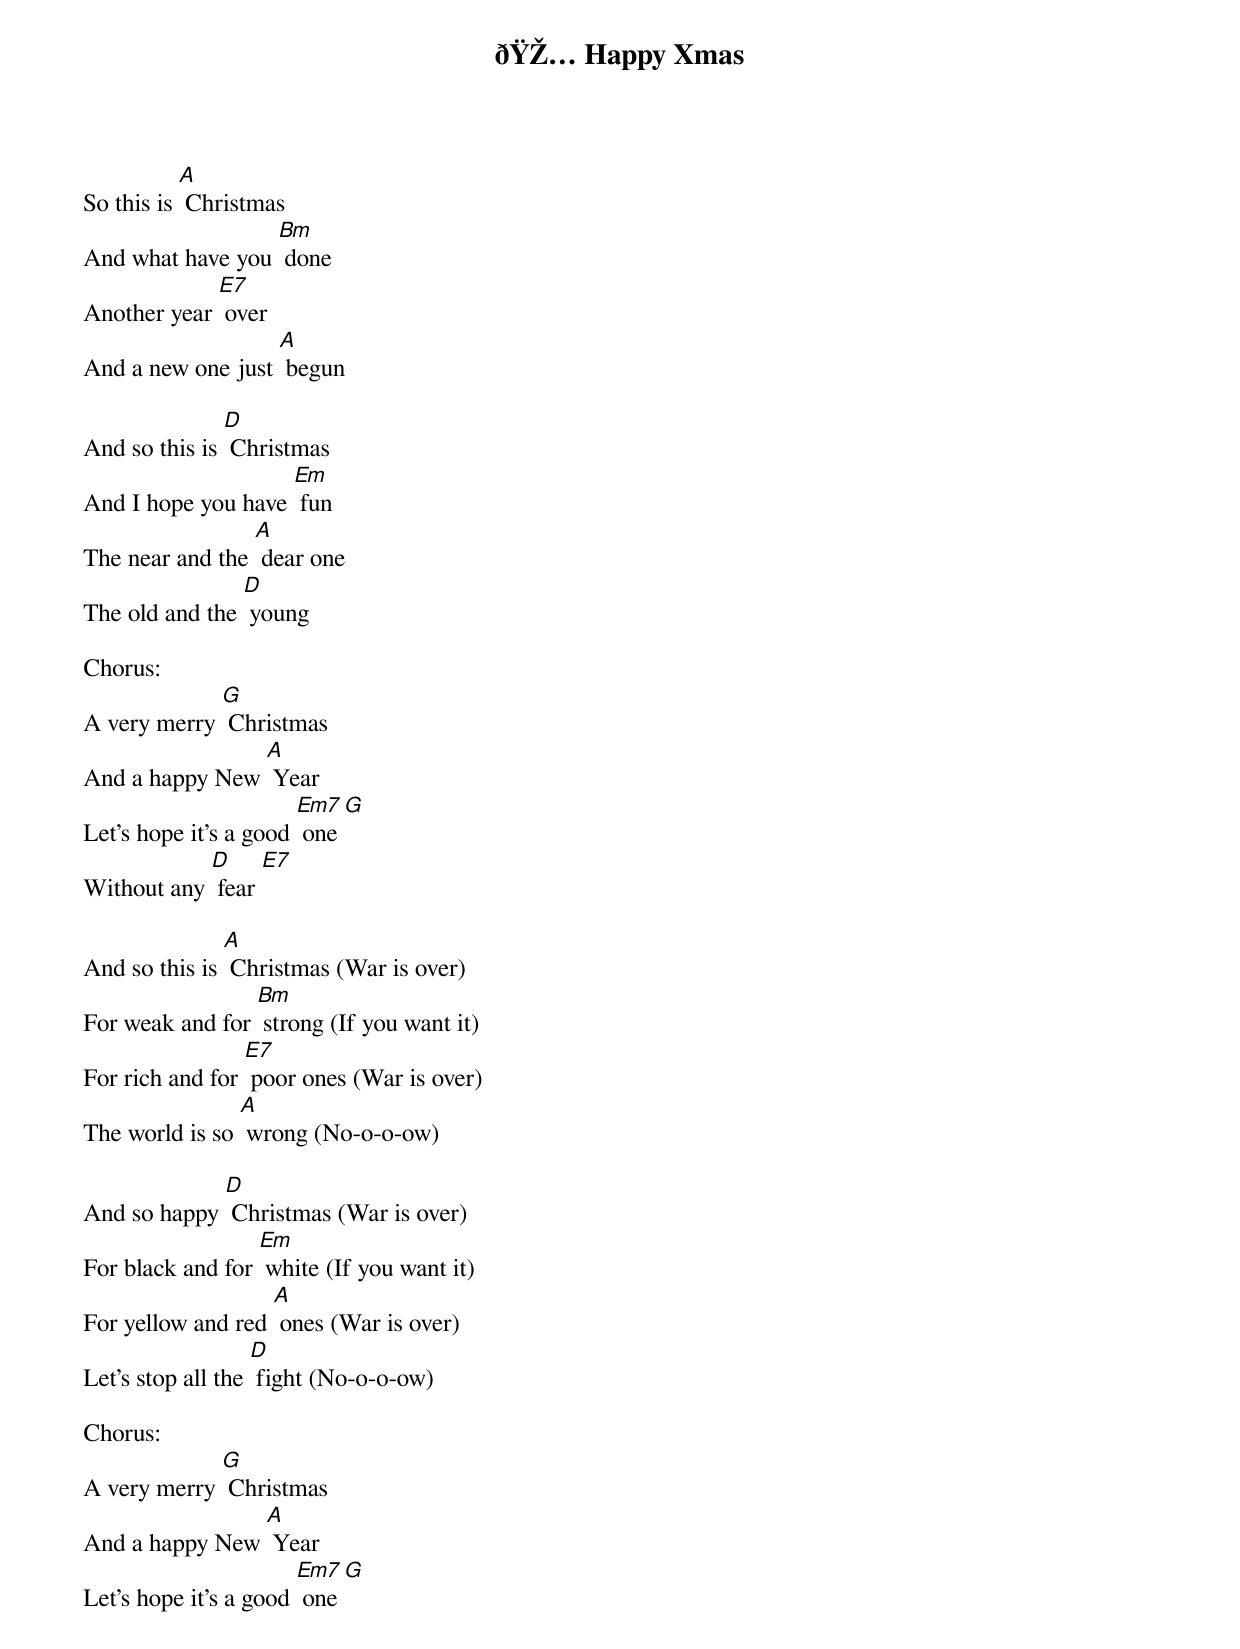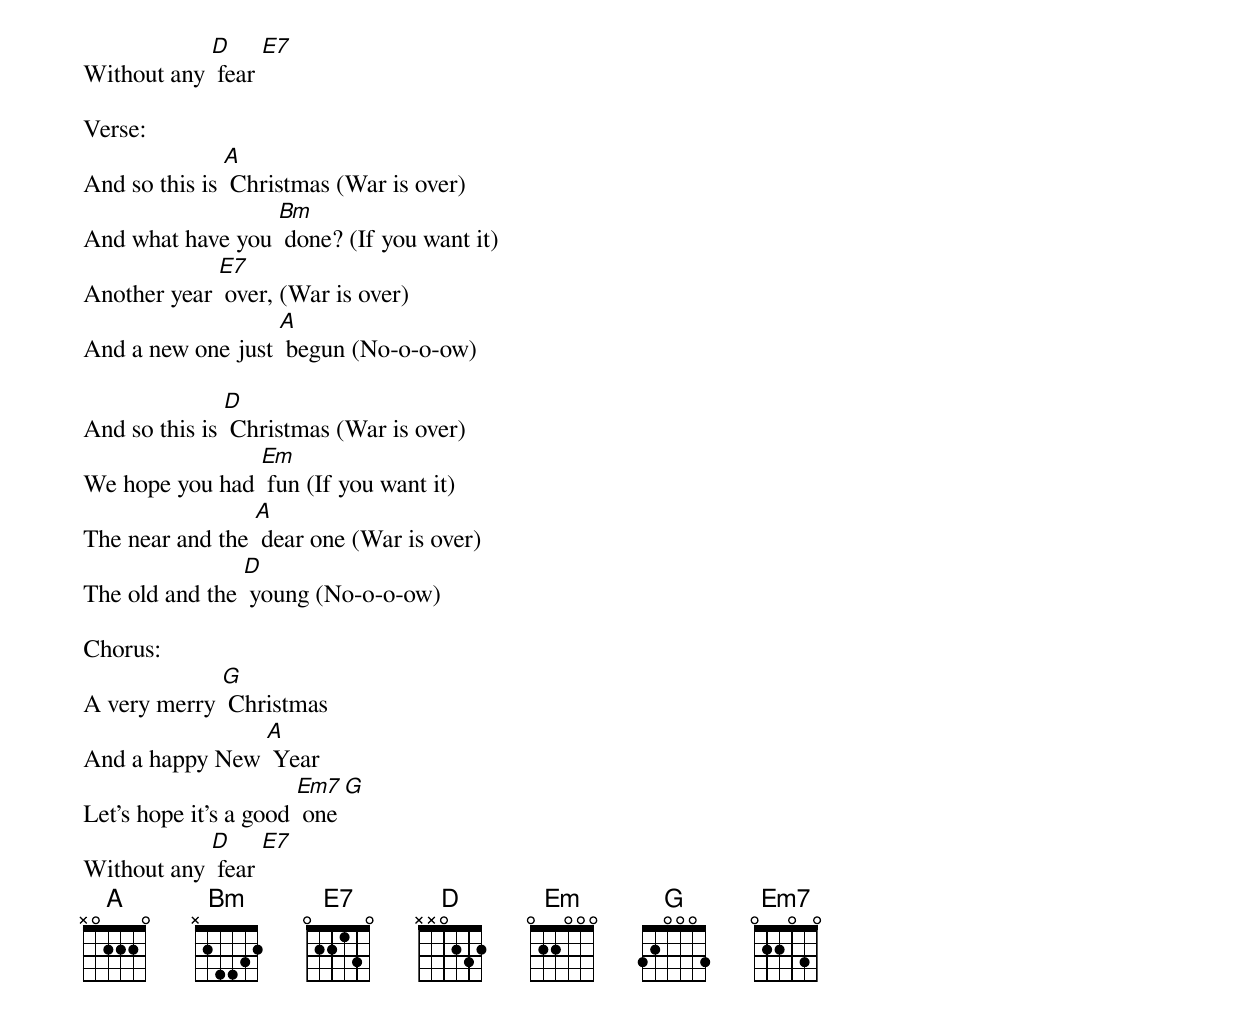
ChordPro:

{t:ðŸŽ… Happy Xmas }
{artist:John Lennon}
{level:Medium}
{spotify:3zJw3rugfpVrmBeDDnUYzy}

So this is [A] Christmas
And what have you [Bm] done
Another year [E7] over
And a new one just [A] begun

And so this is [D] Christmas
And I hope you have [Em] fun
The near and the [A] dear one
The old and the [D] young

Chorus:
A very merry [G] Christmas
And a happy New [A] Year
Let's hope it's a good [Em7] one [G]
Without any [D] fear [E7]

And so this is [A] Christmas (War is over)
For weak and for [Bm] strong (If you want it)
For rich and for [E7] poor ones (War is over)
The world is so [A] wrong (No-o-o-ow)

And so happy [D] Christmas (War is over)
For black and for [Em] white (If you want it)
For yellow and red [A] ones (War is over)
Let's stop all the [D] fight (No-o-o-ow)

Chorus:
A very merry [G] Christmas
And a happy New [A] Year
Let's hope it's a good [Em7] one [G]
Without any [D] fear [E7]

Verse:
And so this is [A] Christmas (War is over)
And what have you [Bm] done? (If you want it)
Another year [E7] over, (War is over)
And a new one just [A] begun (No-o-o-ow)

And so this is [D] Christmas (War is over)
We hope you had [Em] fun (If you want it)
The near and the [A] dear one (War is over)
The old and the [D] young (No-o-o-ow)

Chorus:
A very merry [G] Christmas
And a happy New [A] Year
Let's hope it's a good [Em7] one [G]
Without any [D] fear [E7]
